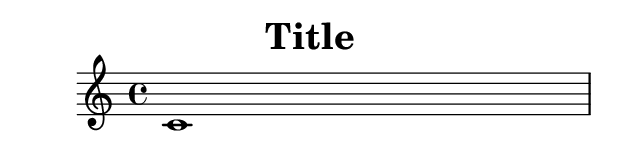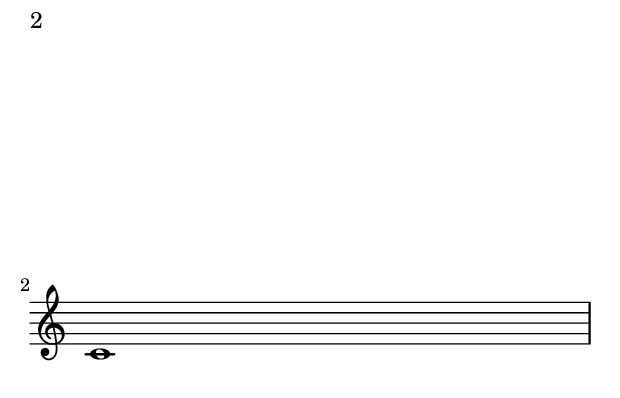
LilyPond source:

\version "2.13.36"

#(set-default-paper-size "a6")

\book {

  \header {
    texidoc = "top-system-spacing controls the spacing to the first
non-title staff on every page."
    title = "Title"
  }

  \paper {
    top-system-spacing = #'((minimum-distance . 30))
    ragged-bottom = ##t
  }

  { c'1 \pageBreak c'1 }
}